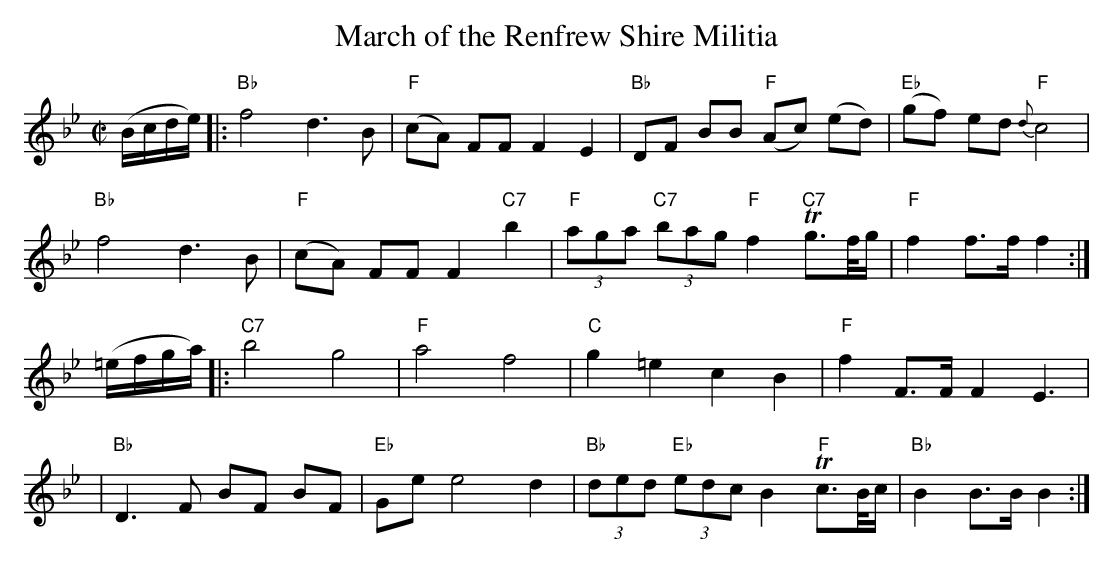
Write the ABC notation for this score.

X:1
T: March of the Renfrew Shire Militia
M: C|
L: 1/8
K:Bb
(B/c/d/e/)[|:"Bb"f4 d2>B2|"F" (cA) FF F2 E2|"Bb"DF BB "F"(Ac) (ed)|"Eb"(gf) ed {d}"F"c4 |
"Bb" f4 d2>B2|"F"(cA) FF F2 "C7"b2|"F"(3aga "C7"(3bag "F"f2 "C7"Tg>f/g/ |"F" f2 f>f f2 :|]
(=e/f/g/a/)[|:"C7"b4 g4|"F"a4 f4|"C"g2 =e2 c2 B2|"F" f2 F>F F2 E3 |
|"Bb"D2>F2 BF BF | "Eb"Ge e4 d2 |"Bb" (3ded "Eb"(3edc B2 T"F"c>B/c/ |"Bb" B2 B>B B2 :|]
